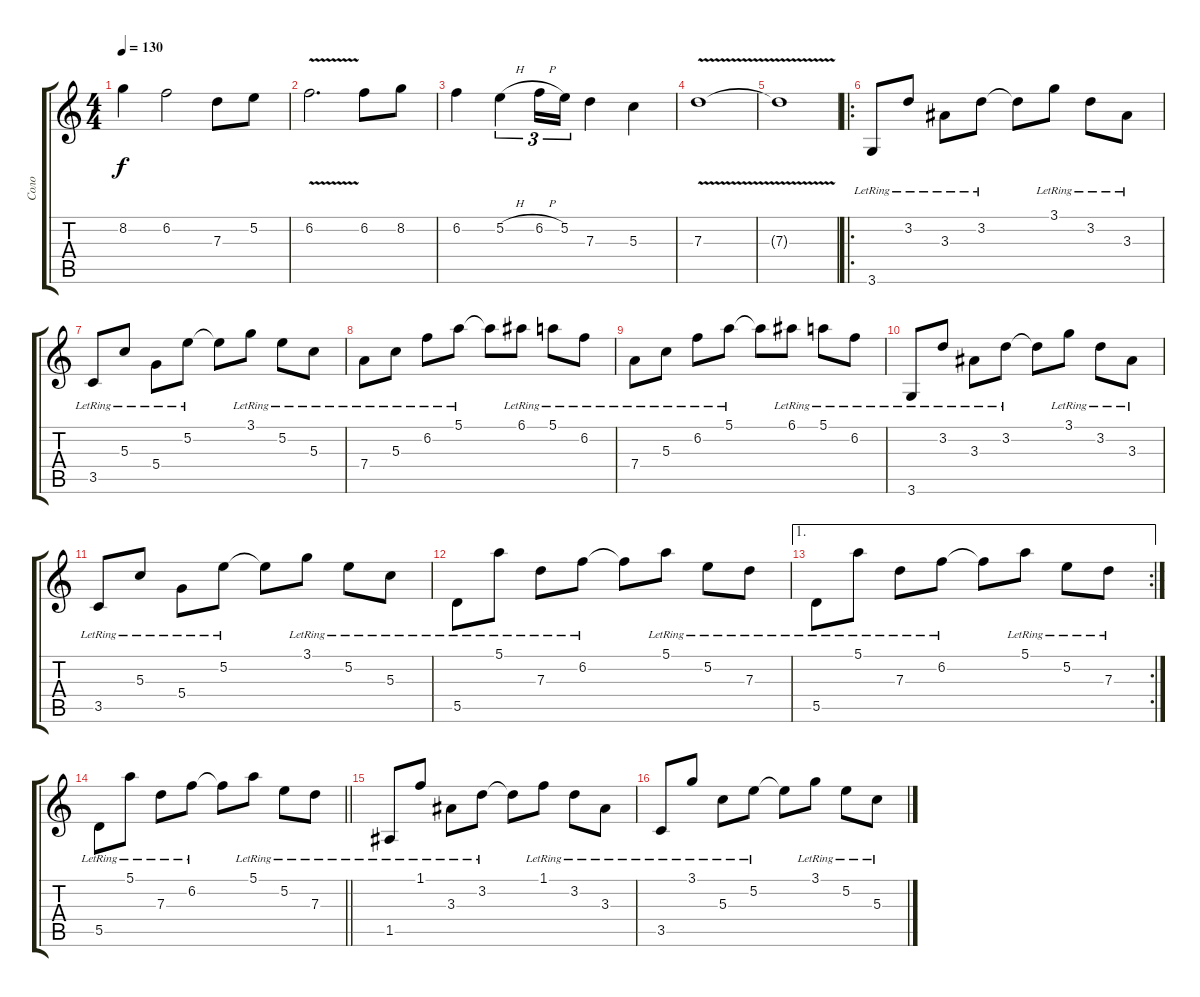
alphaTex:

\track ("Соло" "Соло") {instrument distortionguitar}
\staff {score tabs}
\tuning (E4 B3 G3 D3 A2 E2) {hide}
\ts (4 4)
\tempo 130
\clef g2
\ks c
8.2.4{dy f} 6.2.2 7.3.8 5.2.8 |
6.2{v}.2{d} 6.2.8 8.2.8 |
6.2.4 5.2{h}.4{tu (3 2)} 6.2{h}.16{tu (3 2)} 5.2.16{tu (3 2)} 7.3.4 5.3.4 |
7.3{v}.1 |
7.3{t}.1 |
\ro
3.6{lr}.8{volume 16 instrument electricguitarclean} 3.2{lr}.8 3.3{lr}.8 3.2{lr}.8 3.2{t}.8 3.1{lr}.8 3.2{lr}.8 3.3{lr}.8 |
3.5{lr}.8 5.3{lr}.8 5.4{lr}.8 5.2{lr}.8 5.2{t}.8 3.1{lr}.8 5.2{lr}.8 5.3{lr}.8 |
7.4{lr}.8 5.3{lr}.8 6.2{lr}.8 5.1{lr}.8 5.1{t}.8 6.1{lr}.8 5.1{lr}.8 6.2{lr}.8 |
7.4{lr}.8 5.3{lr}.8 6.2{lr}.8 5.1{lr}.8 5.1{t}.8 6.1{lr}.8 5.1{lr}.8 6.2{lr}.8 |
3.6{lr}.8 3.2{lr}.8 3.3{lr}.8 3.2{lr}.8 3.2{t}.8 3.1{lr}.8 3.2{lr}.8 3.3{lr}.8 |
3.5{lr}.8 5.3{lr}.8 5.4{lr}.8 5.2{lr}.8 5.2{t}.8 3.1{lr}.8 5.2{lr}.8 5.3{lr}.8 |
5.5{lr}.8 5.1{lr}.8 7.3{lr}.8 6.2{lr}.8 6.2{t}.8 5.1{lr}.8 5.2{lr}.8 7.3{lr}.8 |
\ae 1
\rc 2
5.5{lr}.8 5.1{lr}.8 7.3{lr}.8 6.2{lr}.8 6.2{t}.8 5.1{lr}.8 5.2{lr}.8 7.3{lr}.8 |
\barLineRight lightlight
5.5{lr}.8 5.1{lr}.8 7.3{lr}.8 6.2{lr}.8 6.2{t}.8 5.1{lr}.8 5.2{lr}.8 7.3{lr}.8 |
1.5{lr}.8 1.1{lr}.8 3.3{lr}.8 3.2{lr}.8 3.2{t}.8 1.1{lr}.8 3.2{lr}.8 3.3{lr}.8 |
3.5{lr}.8 3.1{lr}.8 5.3{lr}.8 5.2{lr}.8 5.2{t}.8 3.1{lr}.8 5.2{lr}.8 5.3{lr}.8
